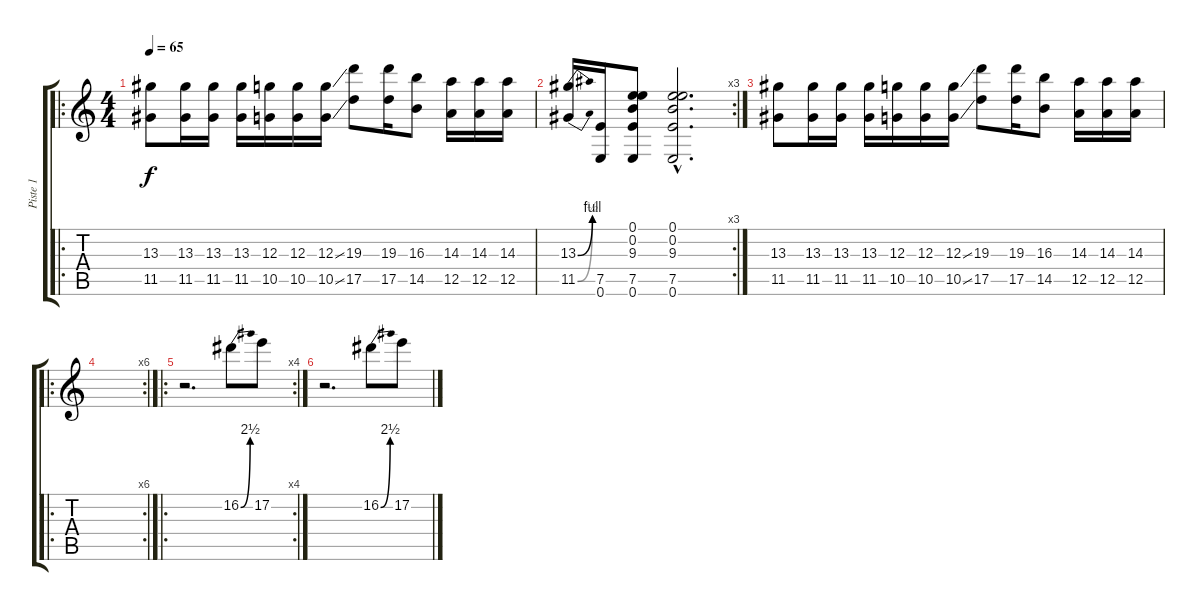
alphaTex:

\track ("Piste 1" "Piste 1") {instrument overdrivenguitar}
\staff {score tabs}
\tuning (E4 B3 G3 D3 A2 E2) {hide}
\ro
\ts (4 4)
\tempo 65
\clef g2
\ks c
(13.3 11.5).8{dy f} (13.3 11.5).16 (13.3 11.5).16 (13.3 11.5).16 (12.3 10.5).16 (12.3 10.5).16 (12.3{ss} 10.5{ss}).16 (19.3 17.5).8 (19.3 17.5).16 (16.3 14.5).8 (14.3 12.5).16 (14.3 12.5).16 (14.3 12.5).16 |
\rc 3
(13.3{be (bend 0 0 60 4)} 11.5{be (bend 0 0 60 2)}).16 (7.5 0.6).16 (0.1 0.2 9.3 7.5 0.6).8 (0.1{hac} 0.2{hac} 9.3{hac} 7.5{hac} 0.6{hac}).2{d} |
(13.3 11.5).8 (13.3 11.5).16 (13.3 11.5).16 (13.3 11.5).16 (12.3 10.5).16 (12.3 10.5).16 (12.3{ss} 10.5{ss}).16 (19.3 17.5).8 (19.3 17.5).16 (16.3 14.5).8 (14.3 12.5).16 (14.3 12.5).16 (14.3 12.5).16 |
\ro
\rc 6
|
\ro
\rc 4
r.2{d} 16.2{be (bend 0 0 60 10)}.8 17.2.8 |
r.2{d} 16.2{be (bend 0 0 60 10)}.8 17.2.8
